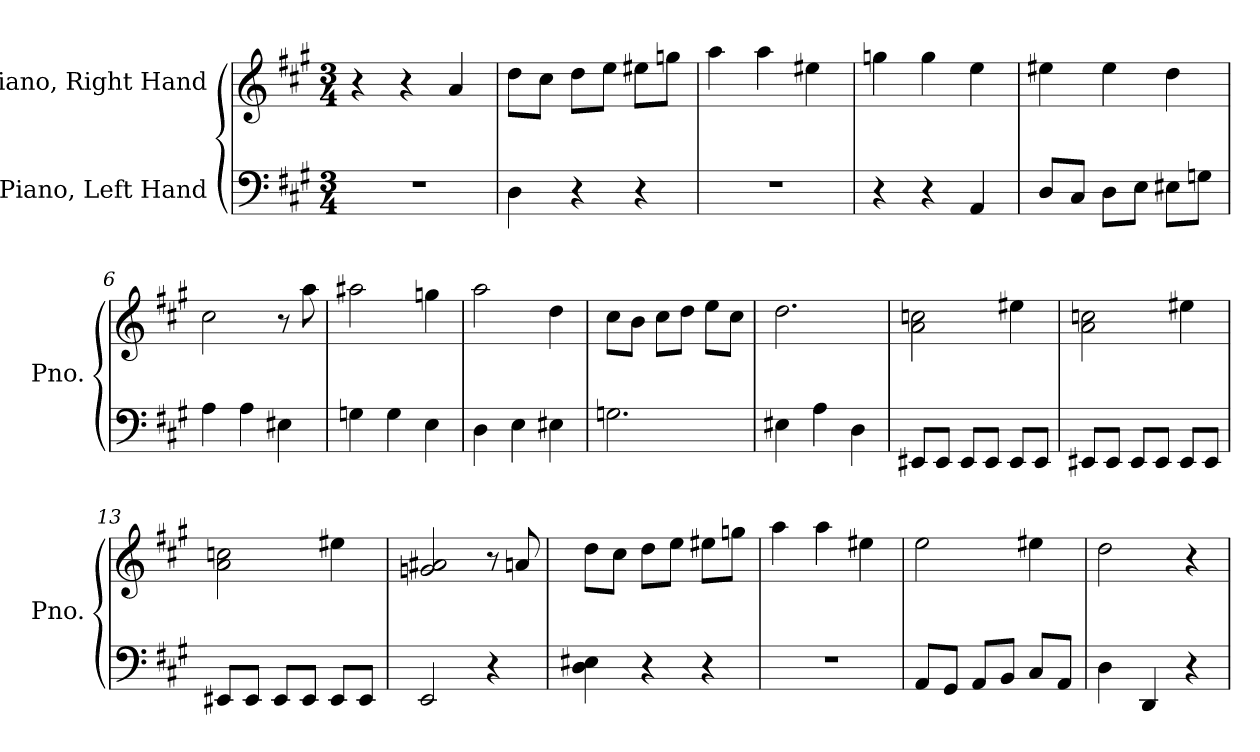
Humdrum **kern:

**kern	**kern
*part2	*part1
*staff2	*staff1
*I"Piano, Left Hand	*I"Piano, Right Hand
*I'Pno.	*I'Pno.
*clefF4	*clefG2
*k[f#c#g#]	*k[f#c#g#]
*M3/4	*M3/4
*MM100	*MM100
=1	=1
2.r	4r
.	4r
.	4a/
=2	=2
4D\	8dd\L
.	8cc#\J
4r	8dd\L
.	8ee\J
4r	8ee#X\L
.	8ggn\J
=3	=3
2.r	4aa\
.	4aa\
.	4ee#X\
=4	=4
4r	4ggn\
4r	4gg\
4AA/	4ee\
=5	=5
8D/L	4ee#X\
8C#/J	.
8D\L	4ee#\
8E\J	.
8E#X\L	4dd\
8Gn\J	.
=6	=6
4A\	2cc#\
4A\	.
4E#X\	8r
.	8aa\
!!LO:LB:g=z
=7	=7
4Gn\	2aa#X\
4G\	.
4E\	4ggn\
=8	=8
4D\	2aa\
4E\	.
4E#X\	4dd\
=9	=9
2.Gn\	8cc#\L
.	8b\J
.	8cc#\L
.	8dd\J
.	8ee\L
.	8cc#\J
=10	=10
4E#X\	2.dd\
4A\	.
4D\	.
=11	=11
8EE#X/L	2a\ 2ccn\
8EE#/J	.
8EE#/L	.
8EE#/J	.
8EE#/L	4ee#X\
8EE#/J	.
=12	=12
8EE#X/L	2a\ 2ccn\
8EE#/J	.
8EE#/L	.
8EE#/J	.
8EE#/L	4ee#X\
8EE#/J	.
!!LO:LB:g=z
=13	=13
8EE#X/L	2a\ 2ccn\
8EE#/J	.
8EE#/L	.
8EE#/J	.
8EE#/L	4ee#X\
8EE#/J	.
=14	=14
2EE/	2gn/ 2a#X/
4r	8r
.	8an/
=15	=15
4D\ 4E#X\	8dd\L
.	8cc#\J
4r	8dd\L
.	8ee\J
4r	8ee#X\L
.	8ggn\J
=16	=16
2.r	4aa\
.	4aa\
.	4ee#X\
=17	=17
8AA/L	2ee\
8GG#/J	.
8AA/L	.
8BB/J	.
8C#/L	4ee#X\
8AA/J	.
=18	=18
4D\	2dd\
4DD/	.
4r	4r
=	=
*-	*-
